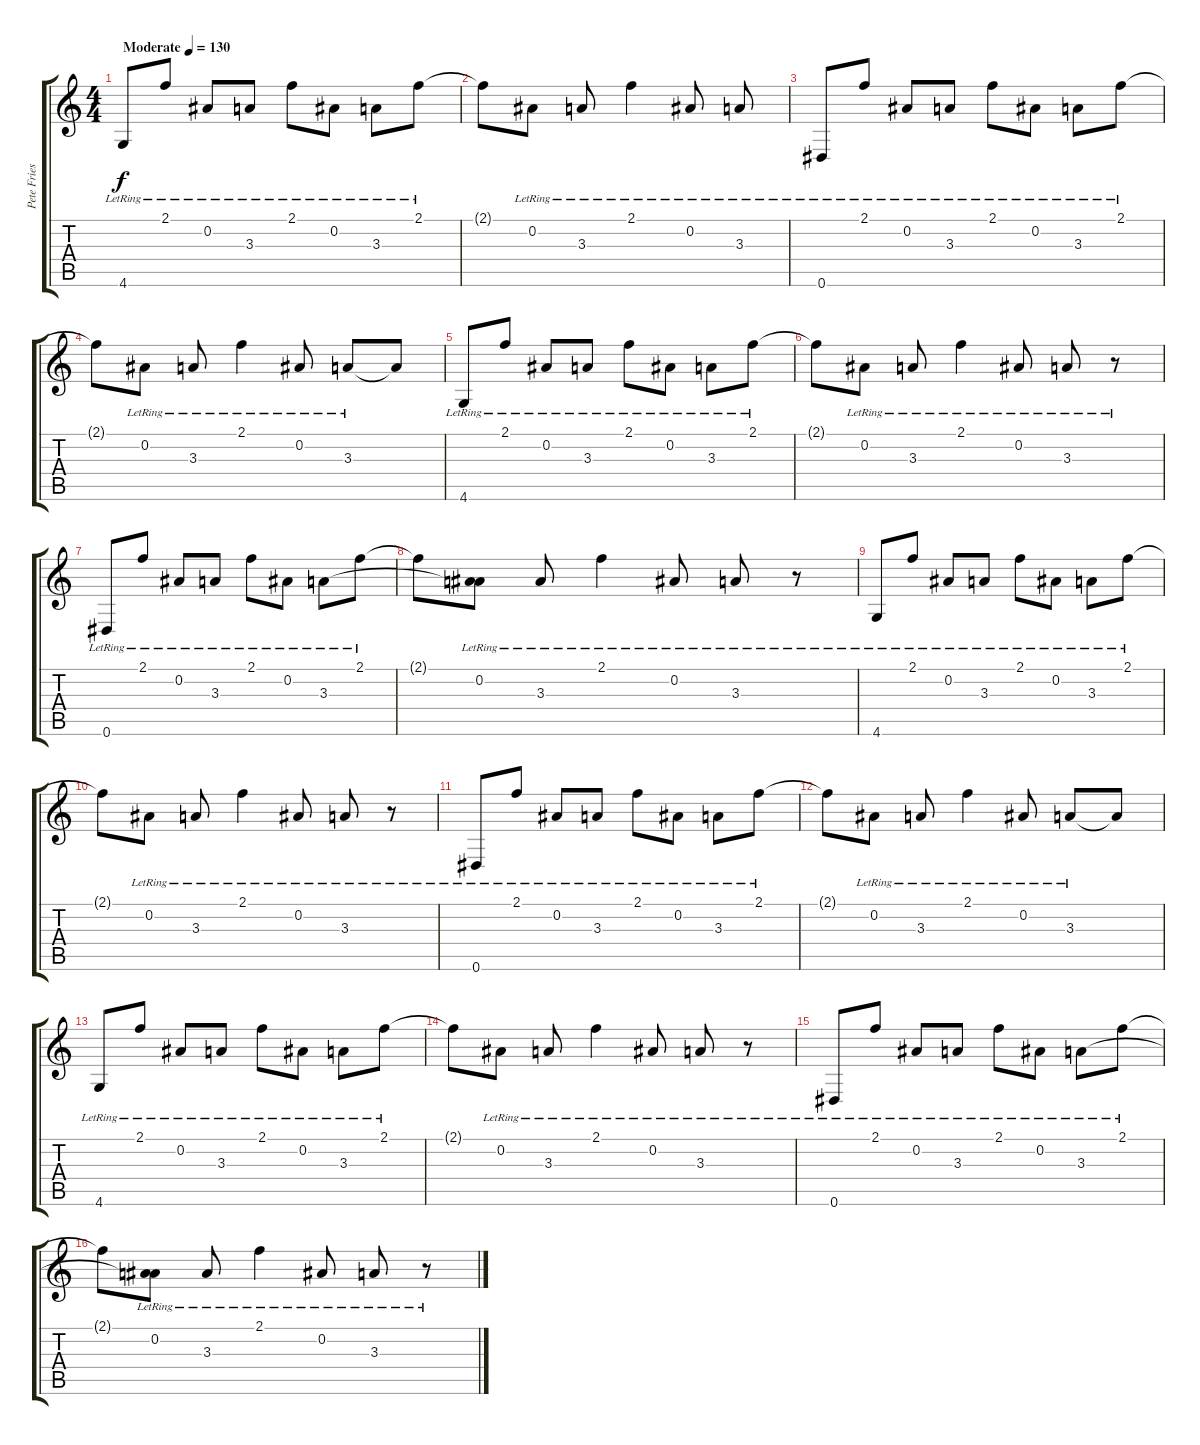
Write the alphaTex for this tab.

\track ("Pete Friesen" "Pete Fries") {instrument electricguitarjazz}
\staff {score tabs}
\tuning (Eb4 Bb3 Gb3 Db3 Ab2 Eb2) {hide}
\ts (4 4)
\tempo (130 "Moderate")
\clef g2
\ks c
4.6{lr}.8{dy f instrument electricguitarjazz} 2.1{lr}.8 0.2{lr}.8 3.3{lr}.8 2.1{lr}.8 0.2{lr}.8 3.3{lr}.8 2.1{lr}.8 |
2.1{t}.8 0.2{lr}.8 3.3{lr}.8 2.1{lr}.4 0.2{lr}.8 3.3{lr}.8 |
0.6{lr}.8 2.1{lr}.8 0.2{lr}.8 3.3{lr}.8 2.1{lr}.8 0.2{lr}.8 3.3{lr}.8 2.1{lr}.8 |
2.1{t}.8 0.2{lr}.8 3.3{lr}.8 2.1{lr}.4 0.2{lr}.8 3.3{lr}.8 3.3{t}.8 |
4.6{lr}.8 2.1{lr}.8 0.2{lr}.8 3.3{lr}.8 2.1{lr}.8 0.2{lr}.8 3.3{lr}.8 2.1{lr}.8 |
2.1{t}.8 0.2{lr}.8 3.3{lr}.8 2.1{lr}.4 0.2{lr}.8 3.3{lr}.8 r.8 |
0.6{lr}.8 2.1{lr}.8 0.2{lr}.8 3.3{lr}.8 2.1{lr}.8 0.2{lr}.8 3.3{lr}.8 2.1{lr}.8 |
2.1{t}.8 (0.2{lr} 3.3{t}).8 3.3{lr}.8 2.1{lr}.4 0.2{lr}.8 3.3{lr}.8 r.8 |
4.6{lr}.8 2.1{lr}.8 0.2{lr}.8 3.3{lr}.8 2.1{lr}.8 0.2{lr}.8 3.3{lr}.8 2.1{lr}.8 |
2.1{t}.8 0.2{lr}.8 3.3{lr}.8 2.1{lr}.4 0.2{lr}.8 3.3{lr}.8 r.8 |
0.6{lr}.8 2.1{lr}.8 0.2{lr}.8 3.3{lr}.8 2.1{lr}.8 0.2{lr}.8 3.3{lr}.8 2.1{lr}.8 |
2.1{t}.8 0.2{lr}.8 3.3{lr}.8 2.1{lr}.4 0.2{lr}.8 3.3{lr}.8 3.3{t}.8 |
4.6{lr}.8 2.1{lr}.8 0.2{lr}.8 3.3{lr}.8 2.1{lr}.8 0.2{lr}.8 3.3{lr}.8 2.1{lr}.8 |
2.1{t}.8 0.2{lr}.8 3.3{lr}.8 2.1{lr}.4 0.2{lr}.8 3.3{lr}.8 r.8 |
0.6{lr}.8 2.1{lr}.8 0.2{lr}.8 3.3{lr}.8 2.1{lr}.8 0.2{lr}.8 3.3{lr}.8 2.1{lr}.8 |
2.1{t}.8 (0.2{lr} 3.3{t}).8 3.3{lr}.8 2.1{lr}.4 0.2{lr}.8 3.3{lr}.8 r.8
